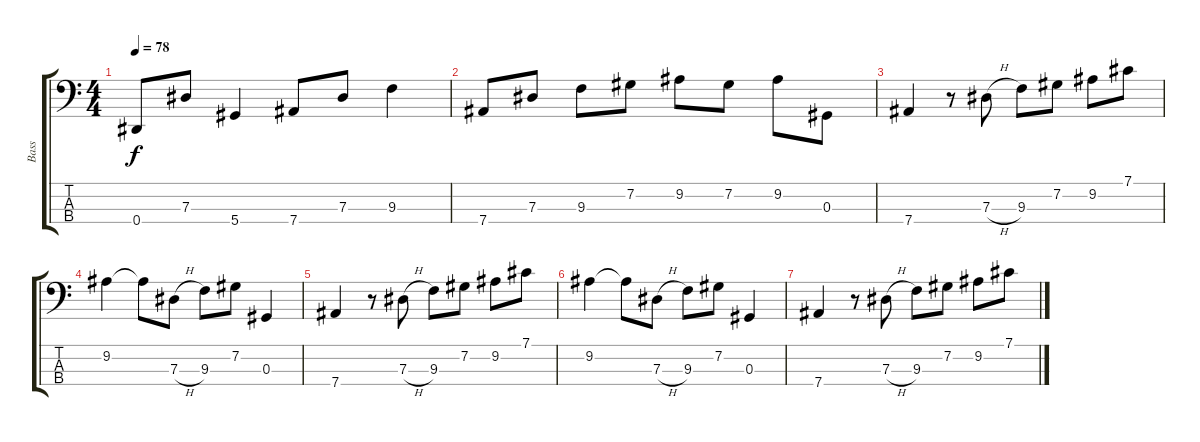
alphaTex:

\track ("Bass" "Bass") {instrument electricbassfinger}
\staff {score tabs}
\tuning (Gb2 Db2 Ab1 Eb1) {hide}
\ts (4 4)
\tempo 78
\clef f4
\ks c
0.4.8{dy f} 7.3.8 5.4.4 7.4.8 7.3.8 9.3.4 |
7.4.8{volume 4} 7.3.8 9.3.8 7.2.8 9.2.8 7.2.8 9.2.8 0.3.8 |
7.4.4 r.8 7.3{h}.8 9.3.8 7.2.8 9.2.8 7.1.8 |
9.2.4{volume 2} 9.2{t}.8 7.3{h}.8 9.3.8 7.2.8 0.3.4 |
7.4.4 r.8 7.3{h}.8 9.3.8 7.2.8 9.2.8 7.1.8 |
9.2.4{volume 0} 9.2{t}.8 7.3{h}.8 9.3.8 7.2.8 0.3.4 |
7.4.4 r.8 7.3{h}.8 9.3.8 7.2.8 9.2.8 7.1.8
